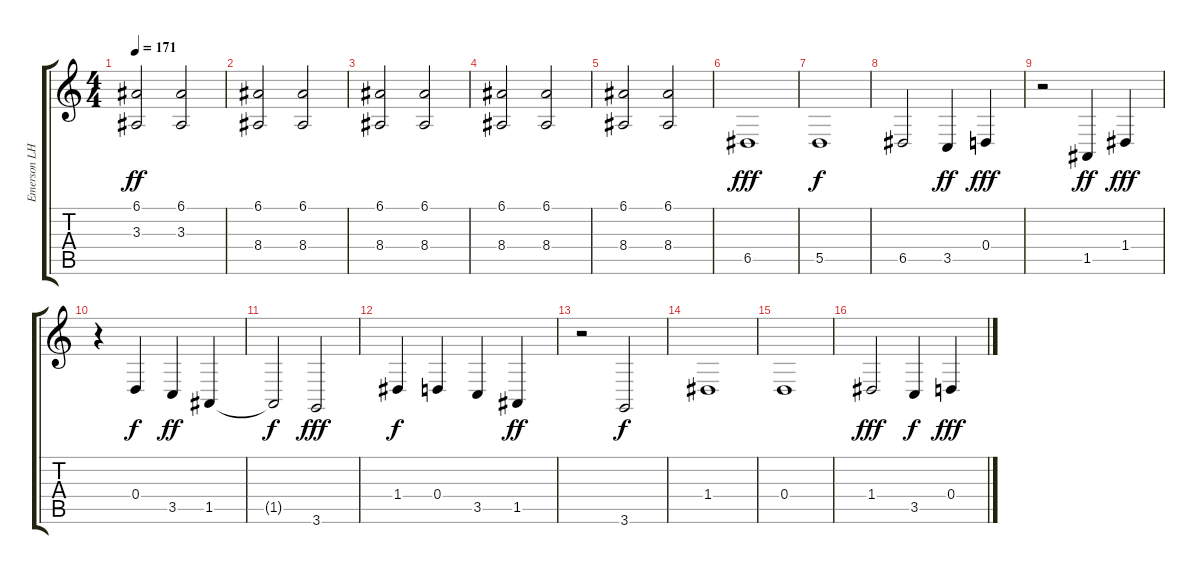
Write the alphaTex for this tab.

\track ("Emerson LH" "Emerson LH") {instrument percussiveorgan}
\staff {score tabs}
\tuning (E4 B3 G3 D3 A2 E2) {hide}
\ts (4 4)
\tempo 171
\clef g2
\ks c
(6.1 3.3).2{dy ff} (6.1 3.3).2 |
(6.1 8.4).2 (6.1 8.4).2 |
(6.1 8.4).2 (6.1 8.4).2 |
(6.1 8.4).2 (6.1 8.4).2 |
(6.1 8.4).2 (6.1 8.4).2 |
6.5.1{dy fff} |
5.5.1{dy f} |
6.5.2 3.5.4{dy ff} 0.4.4{dy fff} |
r.2 1.5.4{dy ff} 1.4.4{dy fff} |
r.4 0.4.4{dy f} 3.5.4{dy ff} 1.5.4 |
1.5{t}.2{dy f} 3.6.2{dy fff} |
1.4.4{dy f} 0.4.4 3.5.4 1.5.4{dy ff} |
r.2 3.6.2{dy f} |
1.4.1 |
0.4.1 |
1.4.2{dy fff} 3.5.4{dy f} 0.4.4{dy fff}
